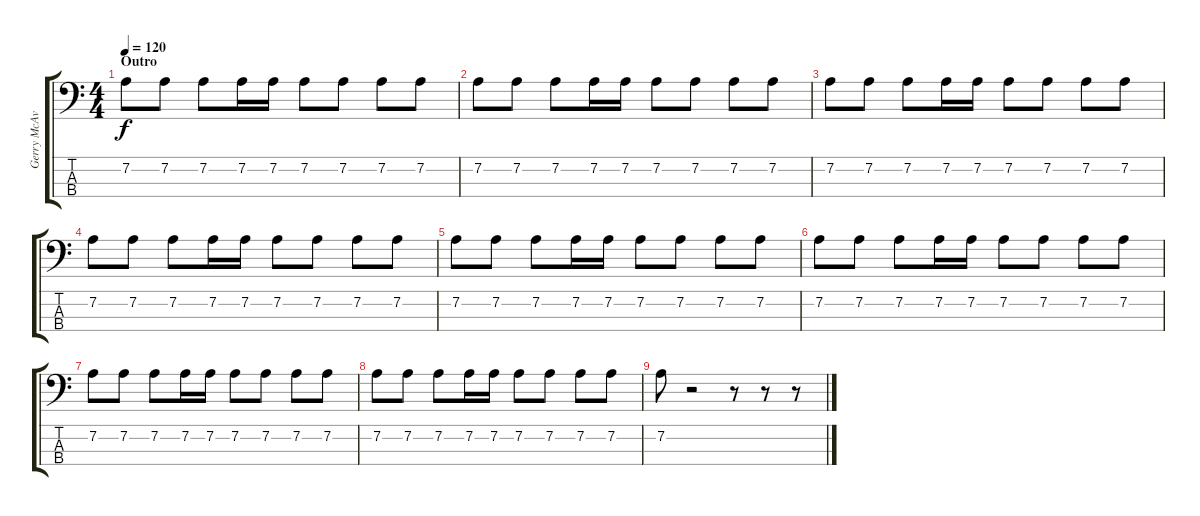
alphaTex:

\track ("Gerry McAvoy" "Gerry McAv") {instrument electricbassfinger}
\staff {score tabs}
\tuning (G2 D2 A1 E1) {hide}
\ts (4 4)
\section ("" "Outro")
\tempo 120
\clef f4
\ks c
7.2.8{dy f} 7.2.8 7.2.8 7.2.16 7.2.16 7.2.8 7.2.8 7.2.8 7.2.8 |
7.2.8 7.2.8 7.2.8 7.2.16 7.2.16 7.2.8 7.2.8 7.2.8 7.2.8 |
7.2.8 7.2.8 7.2.8 7.2.16 7.2.16 7.2.8 7.2.8 7.2.8 7.2.8 |
7.2.8 7.2.8 7.2.8 7.2.16 7.2.16 7.2.8 7.2.8 7.2.8 7.2.8 |
7.2.8 7.2.8 7.2.8 7.2.16 7.2.16 7.2.8 7.2.8 7.2.8 7.2.8 |
7.2.8 7.2.8 7.2.8 7.2.16 7.2.16 7.2.8 7.2.8 7.2.8 7.2.8 |
7.2.8 7.2.8 7.2.8 7.2.16 7.2.16 7.2.8 7.2.8 7.2.8 7.2.8 |
7.2.8 7.2.8 7.2.8 7.2.16 7.2.16 7.2.8 7.2.8 7.2.8 7.2.8 |
7.2.8 r.2 r.8 r.8 r.8
